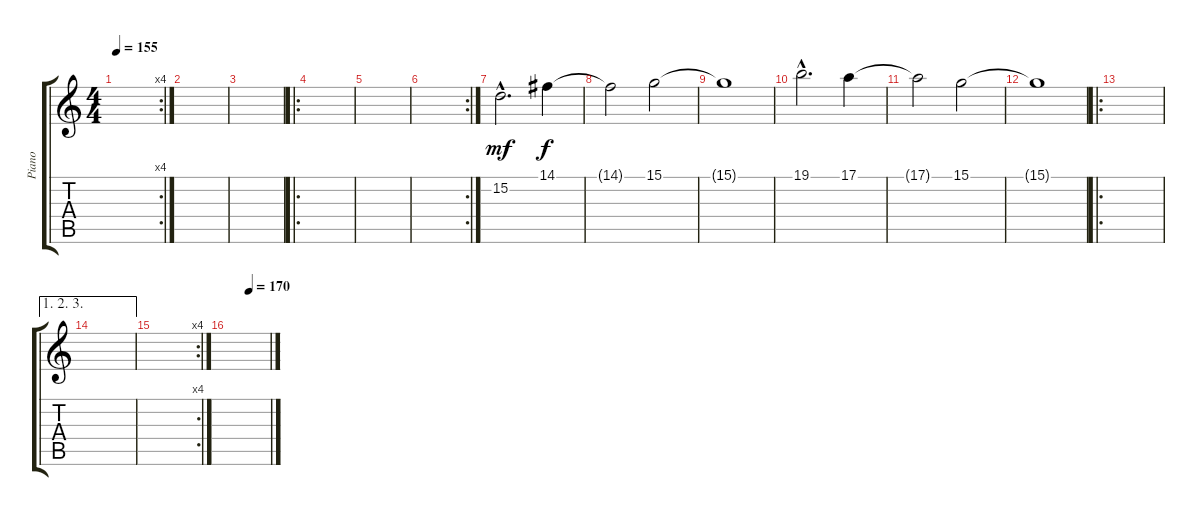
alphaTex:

\track ("Piano" "Piano") {instrument acousticgrandpiano}
\staff {score tabs}
\tuning (E4 B3 G3 D3 A2 E2) {hide}
\rc 4
\ts (4 4)
\tempo 155
\clef g2
\ks c
|
|
|
\ro
|
|
\rc 2
|
15.2{hac}.2{d dy mf} 14.1.4{dy f} |
14.1{t}.2 15.1.2 |
15.1{t}.1 |
19.1{hac}.2{d} 17.1.4 |
17.1{t}.2 15.1.2 |
15.1{t}.1 |
\ro
|
\ae (1 2 3)
|
\rc 4
|
\tempo (170 0.5)
